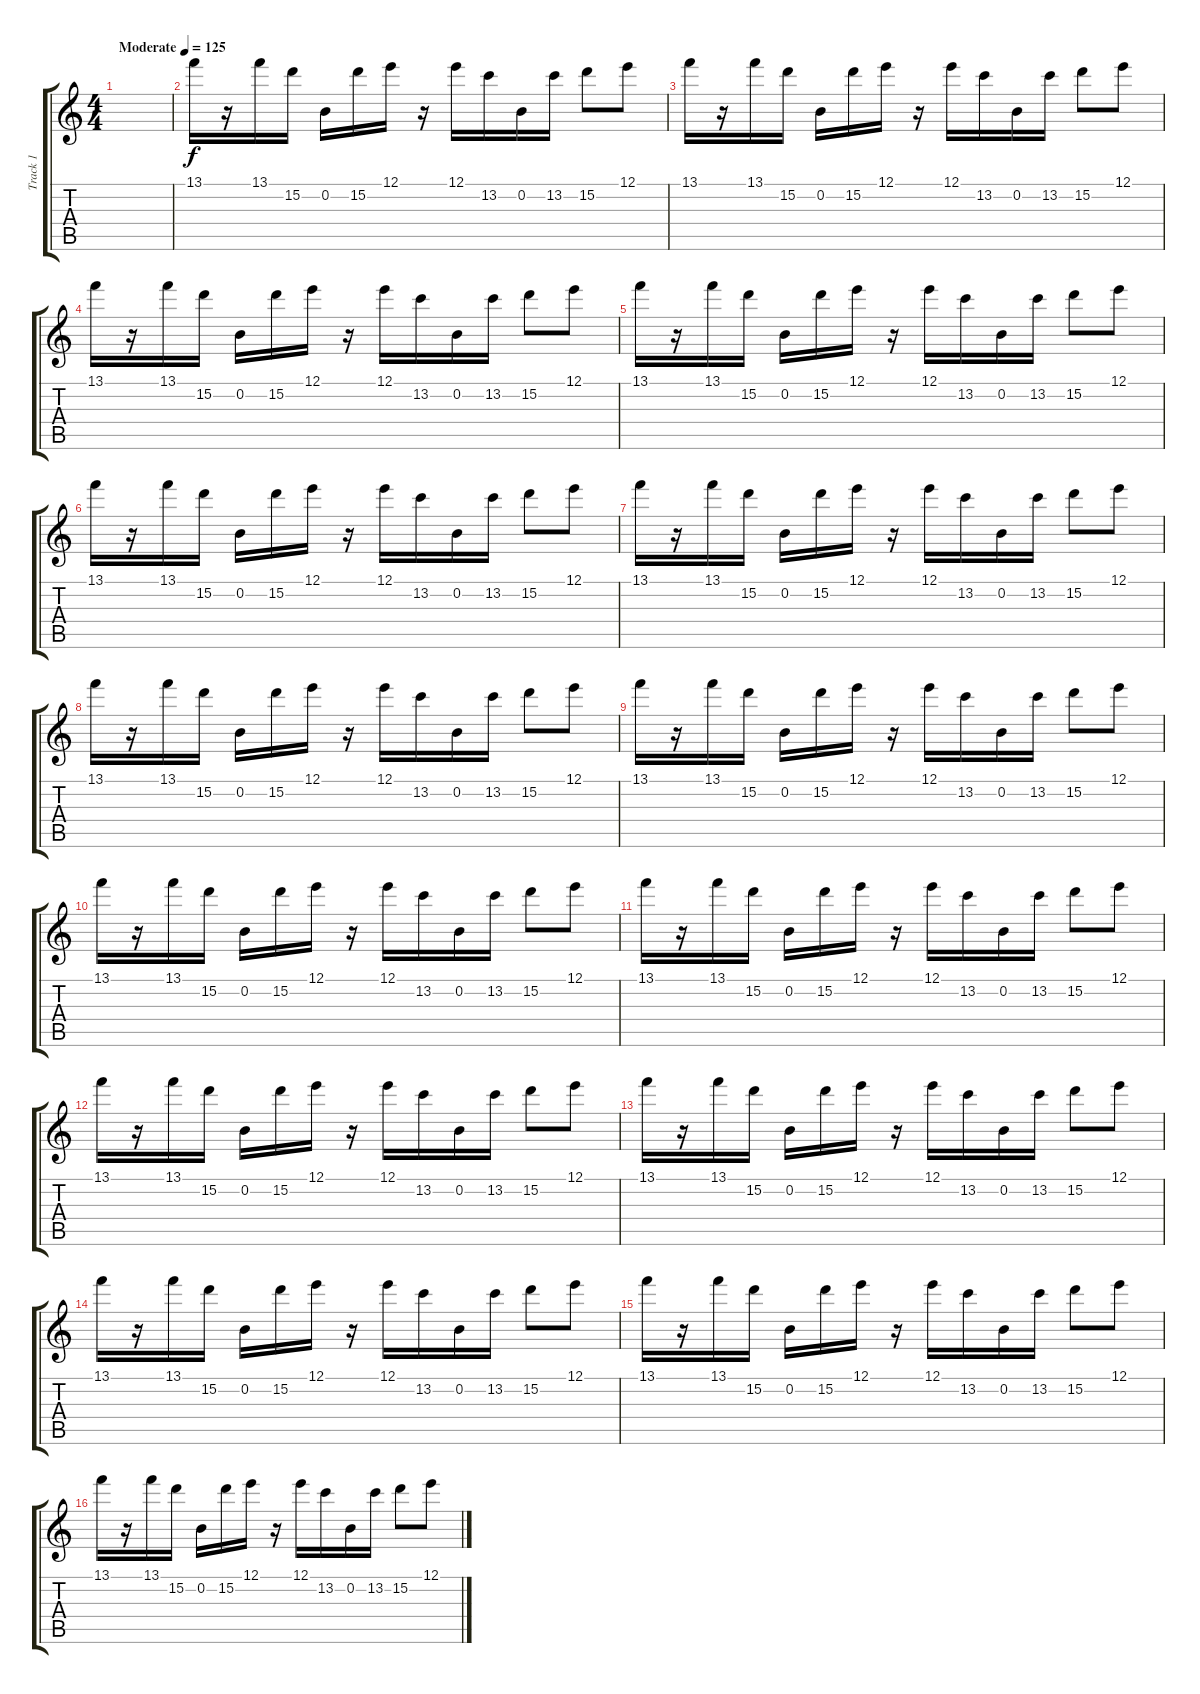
\track ("Track 1" "Track 1") {instrument overdrivenguitar}
\staff {score tabs}
\tuning (E4 B3 G3 D3 A2 E2) {hide}
\ts (4 4)
\tempo (125 "Moderate")
\clef g2
\ks c
|
13.1.16 r.16 13.1.16 15.2.16 0.2.16 15.2.16 12.1.16 r.16 12.1.16 13.2.16 0.2.16 13.2.16 15.2.8 12.1.8 |
13.1.16 r.16 13.1.16 15.2.16 0.2.16 15.2.16 12.1.16 r.16 12.1.16 13.2.16 0.2.16 13.2.16 15.2.8 12.1.8 |
13.1.16 r.16 13.1.16 15.2.16 0.2.16 15.2.16 12.1.16 r.16 12.1.16 13.2.16 0.2.16 13.2.16 15.2.8 12.1.8 |
13.1.16 r.16 13.1.16 15.2.16 0.2.16 15.2.16 12.1.16 r.16 12.1.16 13.2.16 0.2.16 13.2.16 15.2.8 12.1.8 |
13.1.16 r.16 13.1.16 15.2.16 0.2.16 15.2.16 12.1.16 r.16 12.1.16 13.2.16 0.2.16 13.2.16 15.2.8 12.1.8 |
13.1.16 r.16 13.1.16 15.2.16 0.2.16 15.2.16 12.1.16 r.16 12.1.16 13.2.16 0.2.16 13.2.16 15.2.8 12.1.8 |
13.1.16 r.16 13.1.16 15.2.16 0.2.16 15.2.16 12.1.16 r.16 12.1.16 13.2.16 0.2.16 13.2.16 15.2.8 12.1.8 |
13.1.16 r.16 13.1.16 15.2.16 0.2.16 15.2.16 12.1.16 r.16 12.1.16 13.2.16 0.2.16 13.2.16 15.2.8 12.1.8 |
13.1.16 r.16 13.1.16 15.2.16 0.2.16 15.2.16 12.1.16 r.16 12.1.16 13.2.16 0.2.16 13.2.16 15.2.8 12.1.8 |
13.1.16 r.16 13.1.16 15.2.16 0.2.16 15.2.16 12.1.16 r.16 12.1.16 13.2.16 0.2.16 13.2.16 15.2.8 12.1.8 |
13.1.16 r.16 13.1.16 15.2.16 0.2.16 15.2.16 12.1.16 r.16 12.1.16 13.2.16 0.2.16 13.2.16 15.2.8 12.1.8 |
13.1.16 r.16 13.1.16 15.2.16 0.2.16 15.2.16 12.1.16 r.16 12.1.16 13.2.16 0.2.16 13.2.16 15.2.8 12.1.8 |
13.1.16 r.16 13.1.16 15.2.16 0.2.16 15.2.16 12.1.16 r.16 12.1.16 13.2.16 0.2.16 13.2.16 15.2.8 12.1.8 |
13.1.16 r.16 13.1.16 15.2.16 0.2.16 15.2.16 12.1.16 r.16 12.1.16 13.2.16 0.2.16 13.2.16 15.2.8 12.1.8 |
13.1.16 r.16 13.1.16 15.2.16 0.2.16 15.2.16 12.1.16 r.16 12.1.16 13.2.16 0.2.16 13.2.16 15.2.8 12.1.8
